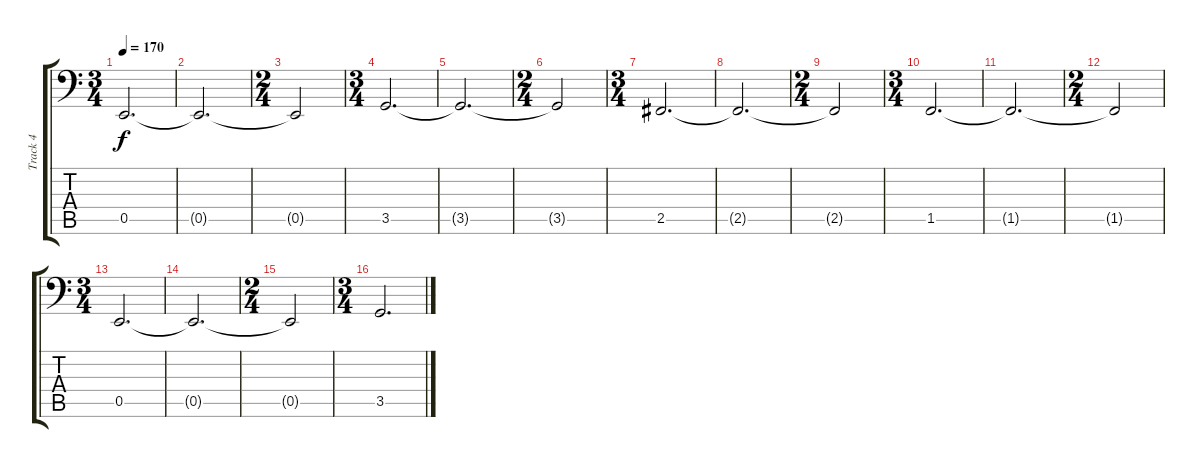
\track ("Track 4" "Track 4") {instrument electricbassfinger}
\staff {score tabs}
\tuning (C3 G2 D2 A1 E1 B0) {hide}
\ts (3 4)
\tempo 170
\clef f4
\ks c
0.5.2{d dy f} |
0.5{t}.2{d} |
\ts (2 4)
0.5{t}.2 |
\ts (3 4)
3.5.2{d} |
3.5{t}.2{d} |
\ts (2 4)
3.5{t}.2 |
\ts (3 4)
2.5.2{d} |
2.5{t}.2{d} |
\ts (2 4)
2.5{t}.2 |
\ts (3 4)
1.5.2{d} |
1.5{t}.2{d} |
\ts (2 4)
1.5{t}.2 |
\ts (3 4)
0.5.2{d} |
0.5{t}.2{d} |
\ts (2 4)
0.5{t}.2 |
\ts (3 4)
3.5.2{d}
